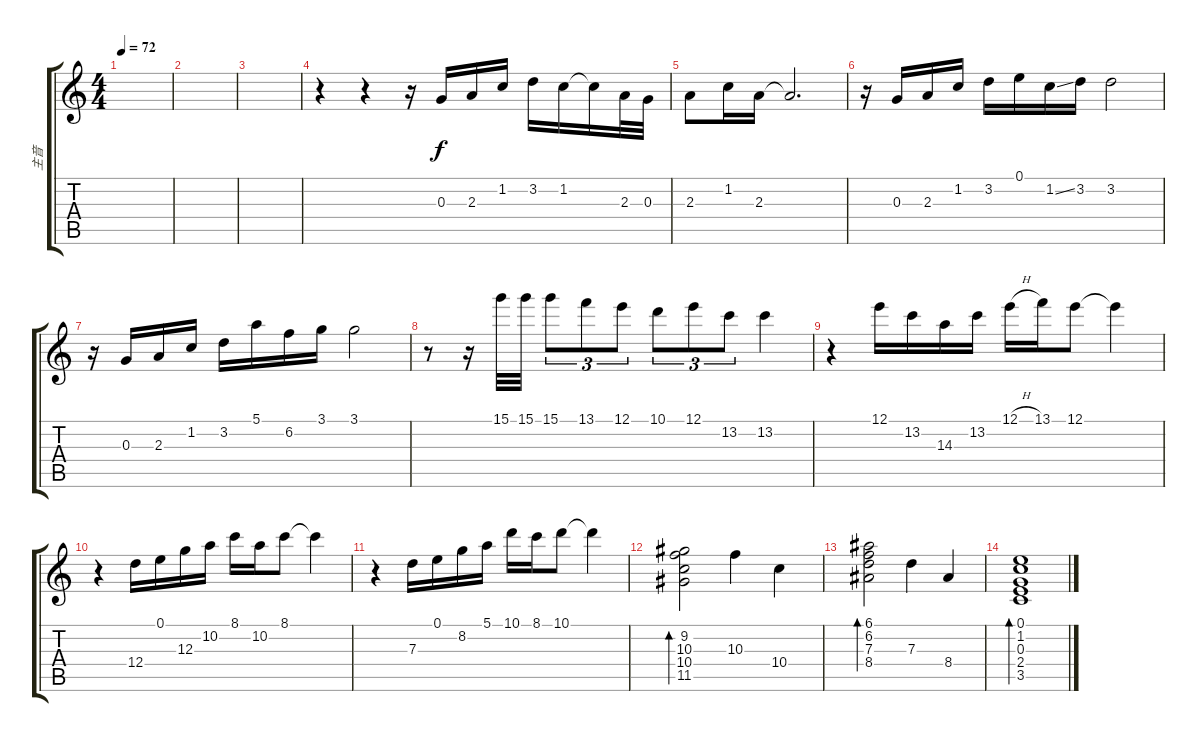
\track ("主音" "主音") {instrument acousticguitarnylon}
\staff {score tabs}
\tuning (E4 B3 G3 D3 A2 E2) {hide}
\ts (4 4)
\tempo 72
\clef g2
\ks c
|
|
|
r.4 r.4 r.16 0.3.16{instrument acousticguitarnylon} 2.3.16 1.2.16 3.2.16 1.2.16 1.2{t}.16 2.3.32 0.3.32 |
2.3.8 1.2.16 2.3.16 2.3{t}.2{d} |
r.16 0.3.16 2.3.16 1.2.16 3.2.16 0.1.16 1.2{ss}.16 3.2.16 3.2.2 |
r.16 0.3.16 2.3.16 1.2.16 3.2.16 5.1.16 6.2.16 3.1.16 3.1.2 |
r.8 r.16 15.1.32 15.1.32 15.1.8{tu (3 2)} 13.1.8{tu (3 2)} 12.1.8{tu (3 2)} 10.1.8{tu (3 2)} 12.1.8{tu (3 2)} 13.2.8{tu (3 2)} 13.2.4 |
r.4 12.1.16 13.2.16 14.3.16 13.2.16 12.1{h}.16 13.1.16 12.1.8 12.1{t}.4 |
r.4 12.4.16 0.1.16 12.3.16 10.2.16 8.1.16 10.2.16{txt ""} 8.1.8 8.1{t}.4 |
r.4 7.3.16 0.1.16 8.2.16 5.1.16 10.1.16 8.1.16 10.1.8 10.1{t}.4 |
(9.2 10.3 10.4 11.5).2{bd 480} 10.3.4 10.4.4 |
(6.1 6.2 7.3 8.4).2{bd 480} 7.3.4 8.4.4 |
(0.1 1.2 0.3 2.4 3.5).1{bd 480}
